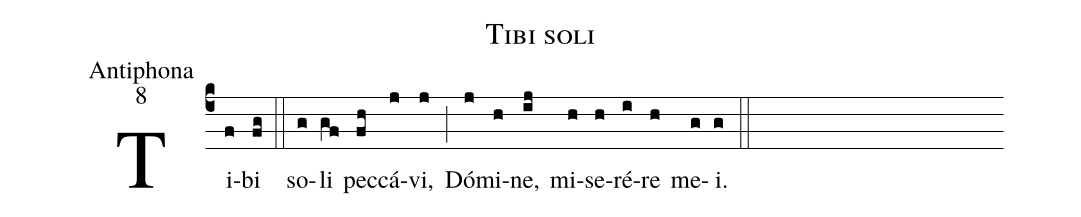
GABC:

name:Tibi soli;
office-part:Antiphona;
mode:8;
%%
(c4) Ti(f)bi(fg) (::)
so(g)li(gf) pec(fh)cá(j)vi,(j) (;) Dó(j)mi(h)ne,(ij) mi(h)se(h)ré(i)re(h) me(g)i.(g) (::)
